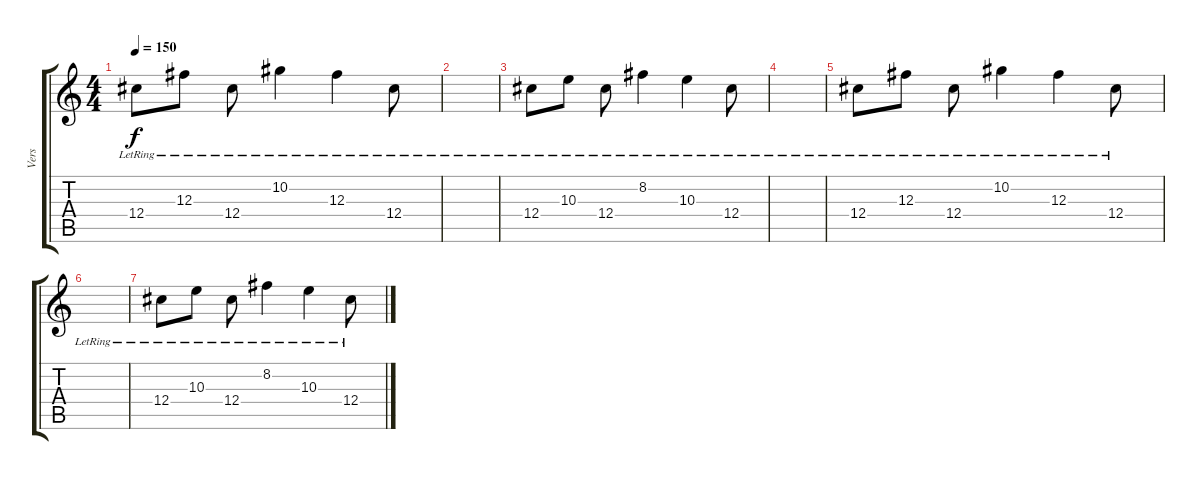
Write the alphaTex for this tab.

\track ("Vers" "Vers") {instrument electricguitarclean}
\staff {score tabs}
\tuning (Eb4 Bb3 Gb3 Db3 Ab2 Db2) {hide}
\ts (4 4)
\tempo 150
\clef g2
\ks c
12.4{lr}.8{dy f} 12.3{lr}.8 12.4{lr}.8 10.2{lr}.4 12.3{lr}.4 12.4{lr}.8 |
|
12.4{lr}.8 10.3{lr}.8 12.4{lr}.8 8.2{lr}.4 10.3{lr}.4 12.4{lr}.8 |
|
12.4{lr}.8 12.3{lr}.8 12.4{lr}.8 10.2{lr}.4 12.3{lr}.4 12.4{lr}.8 |
|
12.4{lr}.8 10.3{lr}.8 12.4{lr}.8 8.2{lr}.4 10.3{lr}.4 12.4{lr}.8
